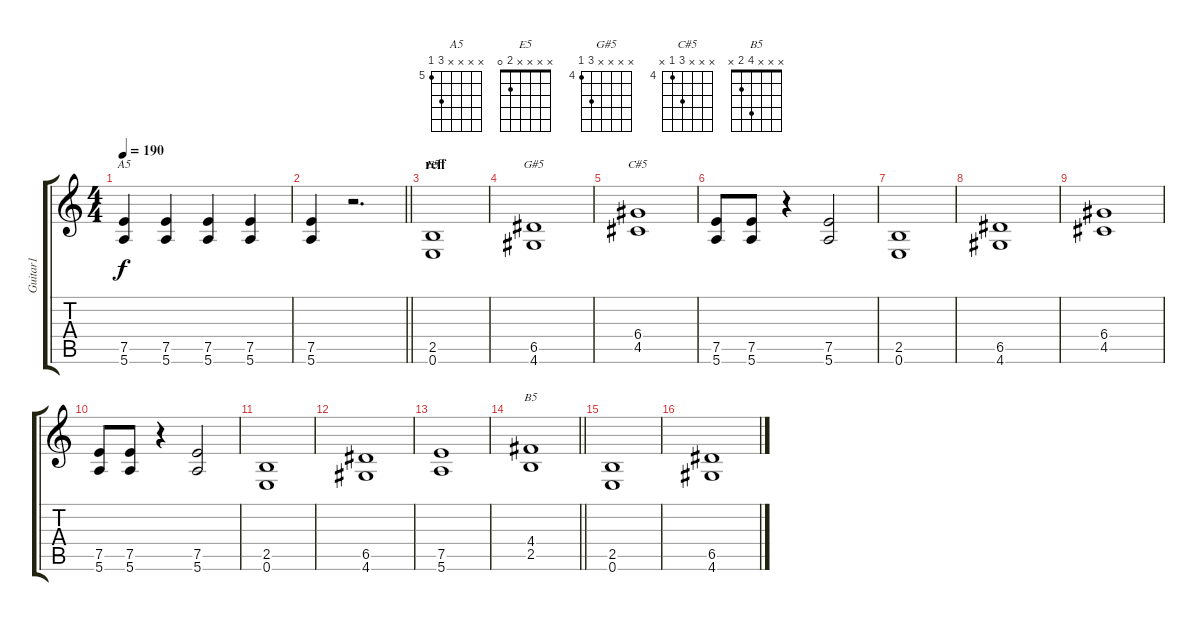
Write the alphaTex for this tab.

\track ("Guitar1" "Guitar1") {instrument distortionguitar}
\staff {score tabs}
\tuning (E4 B3 G3 D3 A2 E2) {hide}
\chord ("A5" x x x x 7 5) {firstfret 5}
\chord ("E5" x x x x 2 0)
\chord ("G#5" x x x x 6 4) {firstfret 4}
\chord ("C#5" x x x 6 4 x) {firstfret 4}
\chord ("B5" x x x 4 2 x)
\ts (4 4)
\tempo 190
\clef g2
\ks c
(7.5 5.6).4{ch "A5" dy f} (7.5 5.6).4 (7.5 5.6).4 (7.5 5.6).4 |
\barLineRight lightlight
(7.5 5.6).4 r.2{d} |
\section ("" "reff")
(2.5 0.6).1{ch "E5"} |
(6.5 4.6).1{ch "G#5"} |
(6.4 4.5).1{ch "C#5"} |
(7.5 5.6).8 (7.5 5.6).8 r.4 (7.5 5.6).2 |
(2.5 0.6).1 |
(6.5 4.6).1 |
(6.4 4.5).1 |
(7.5 5.6).8 (7.5 5.6).8 r.4 (7.5 5.6).2 |
(2.5 0.6).1 |
(6.5 4.6).1 |
(7.5 5.6).1 |
\barLineRight lightlight
(4.4 2.5).1{ch "B5"} |
(2.5 0.6).1 |
(6.5 4.6).1
